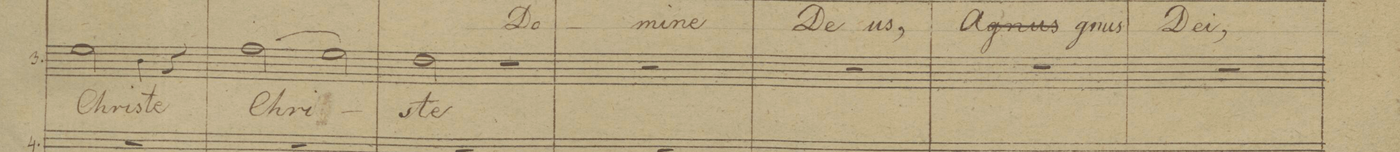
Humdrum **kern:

**kern	**text	**dynam
*I"Tenore	*	*
*clefC4	*	*
*k[b-]	*	*
*met(c|)	*	*
*M2/2	*	*
2d\	Chri-	.
4A\	-ste	.
4r	.	.
=43	=43	=43
(2e\	Chri-	.
2d\)	.	.
=44	=44	=44
2c\	-ste	.
2r	.	.
=45	=45	=45
1r	.	.
=46	=46	=46
1r	.	.
=47	=47	=47
1r	.	.
=48	=48	=48
1r	.	.
=49	=49	=49
*-	*-	*-
